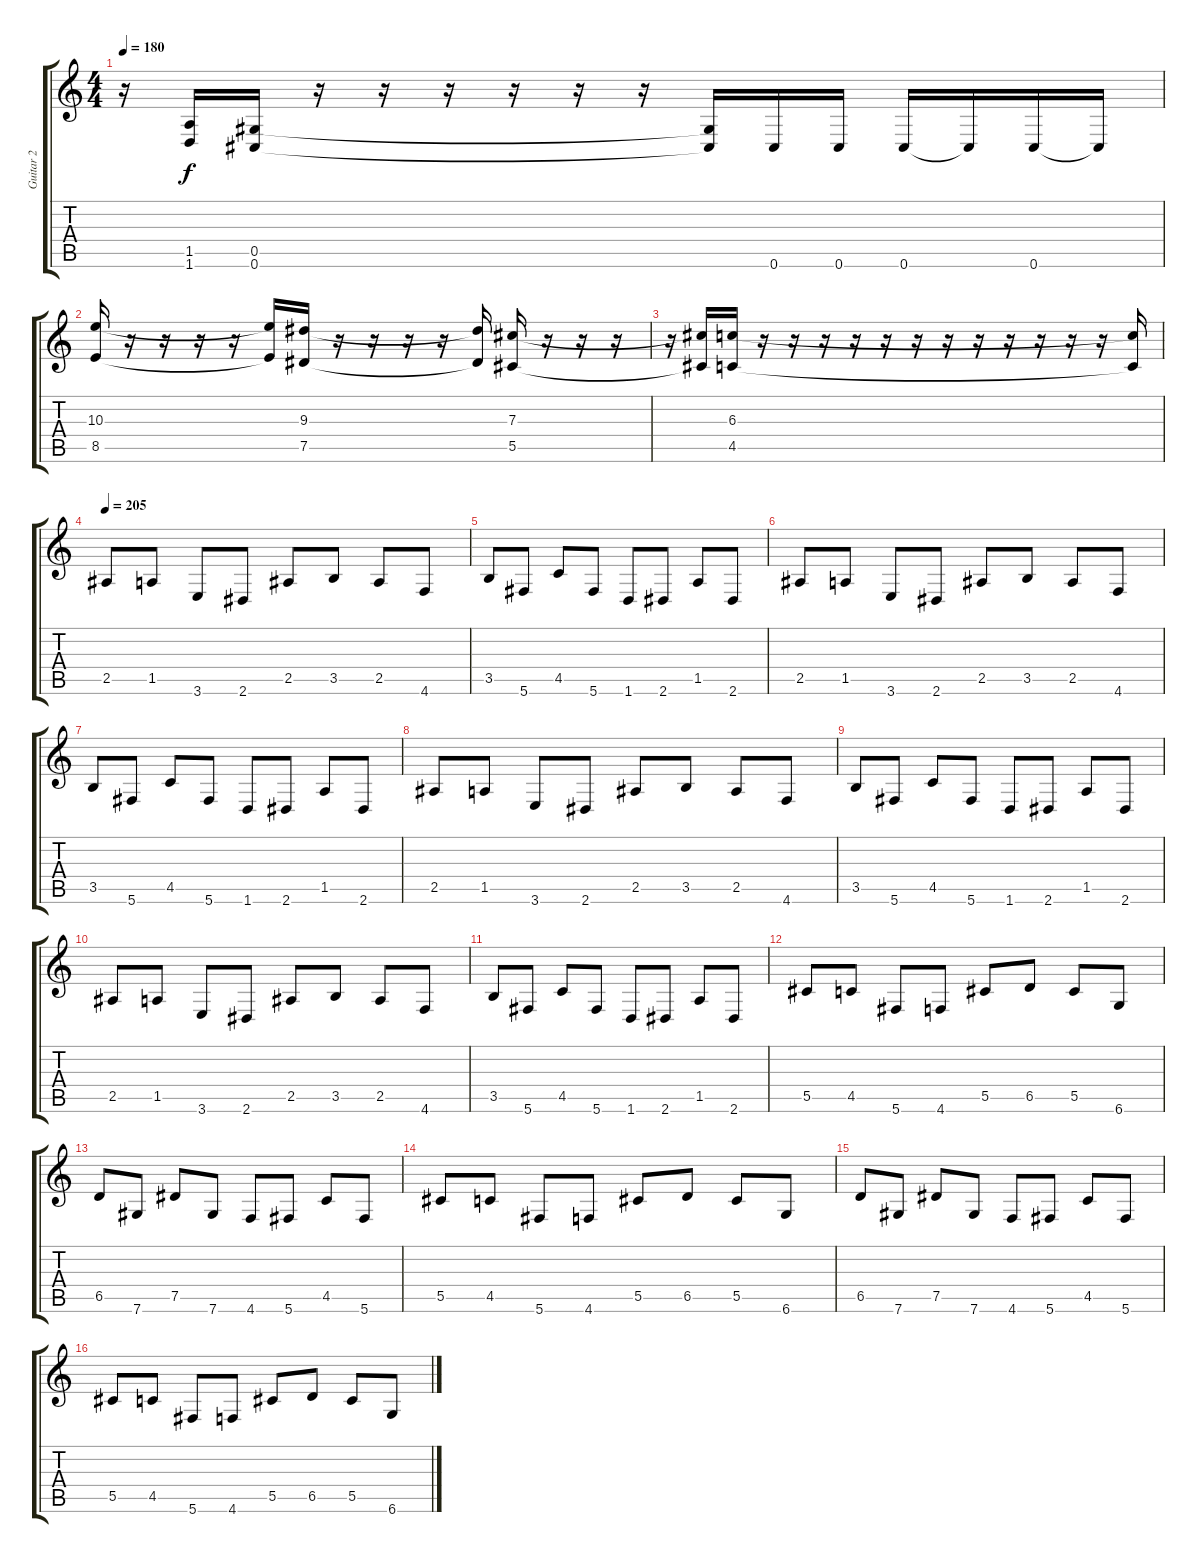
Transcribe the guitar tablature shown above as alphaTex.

\track ("Guitar 2" "Guitar 2") {instrument distortionguitar}
\staff {score tabs}
\tuning (Eb4 Bb3 Gb3 Db3 Ab2 Db2) {hide}
\ts (4 4)
\tempo 180
\clef g2
\ks c
r.16{dy f} (1.5{t} 1.6{t}).16 (0.5 0.6).16 r.16 r.16 r.16 r.16 r.16 r.16 (0.5{t} 0.6{t}).16 0.6.16 0.6.16 0.6.16 0.6{t}.16 0.6.16 0.6{t}.16 |
(10.3 8.5).16 r.16 r.16 r.16 r.16 (10.3{t} 8.5{t}).16 (9.3 7.5).16 r.16 r.16 r.16 r.16 (9.3{t} 7.5{t}).16 (7.3 5.5).16 r.16 r.16 r.16 |
r.16 (7.3{t} 5.5{t}).16 (6.3 4.5).16 r.16 r.16 r.16 r.16 r.16 r.16 r.16 r.16 r.16 r.16 r.16 r.16 (6.3{t} 4.5{t}).16 |
\tempo 205
2.5.8 1.5.8 3.6.8 2.6.8 2.5.8 3.5.8 2.5.8 4.6.8 |
3.5.8 5.6.8 4.5.8 5.6.8 1.6.8 2.6.8 1.5.8 2.6.8 |
2.5.8 1.5.8 3.6.8 2.6.8 2.5.8 3.5.8 2.5.8 4.6.8 |
3.5.8 5.6.8 4.5.8 5.6.8 1.6.8 2.6.8 1.5.8 2.6.8 |
2.5.8 1.5.8 3.6.8 2.6.8 2.5.8 3.5.8 2.5.8 4.6.8 |
3.5.8 5.6.8 4.5.8 5.6.8 1.6.8 2.6.8 1.5.8 2.6.8 |
2.5.8 1.5.8 3.6.8 2.6.8 2.5.8 3.5.8 2.5.8 4.6.8 |
3.5.8 5.6.8 4.5.8 5.6.8 1.6.8 2.6.8 1.5.8 2.6.8 |
5.5.8 4.5.8 5.6.8 4.6.8 5.5.8 6.5.8 5.5.8 6.6.8 |
6.5.8 7.6.8 7.5.8 7.6.8 4.6.8 5.6.8 4.5.8 5.6.8 |
5.5.8 4.5.8 5.6.8 4.6.8 5.5.8 6.5.8 5.5.8 6.6.8 |
6.5.8 7.6.8 7.5.8 7.6.8 4.6.8 5.6.8 4.5.8 5.6.8 |
5.5.8 4.5.8 5.6.8 4.6.8 5.5.8 6.5.8 5.5.8 6.6.8
